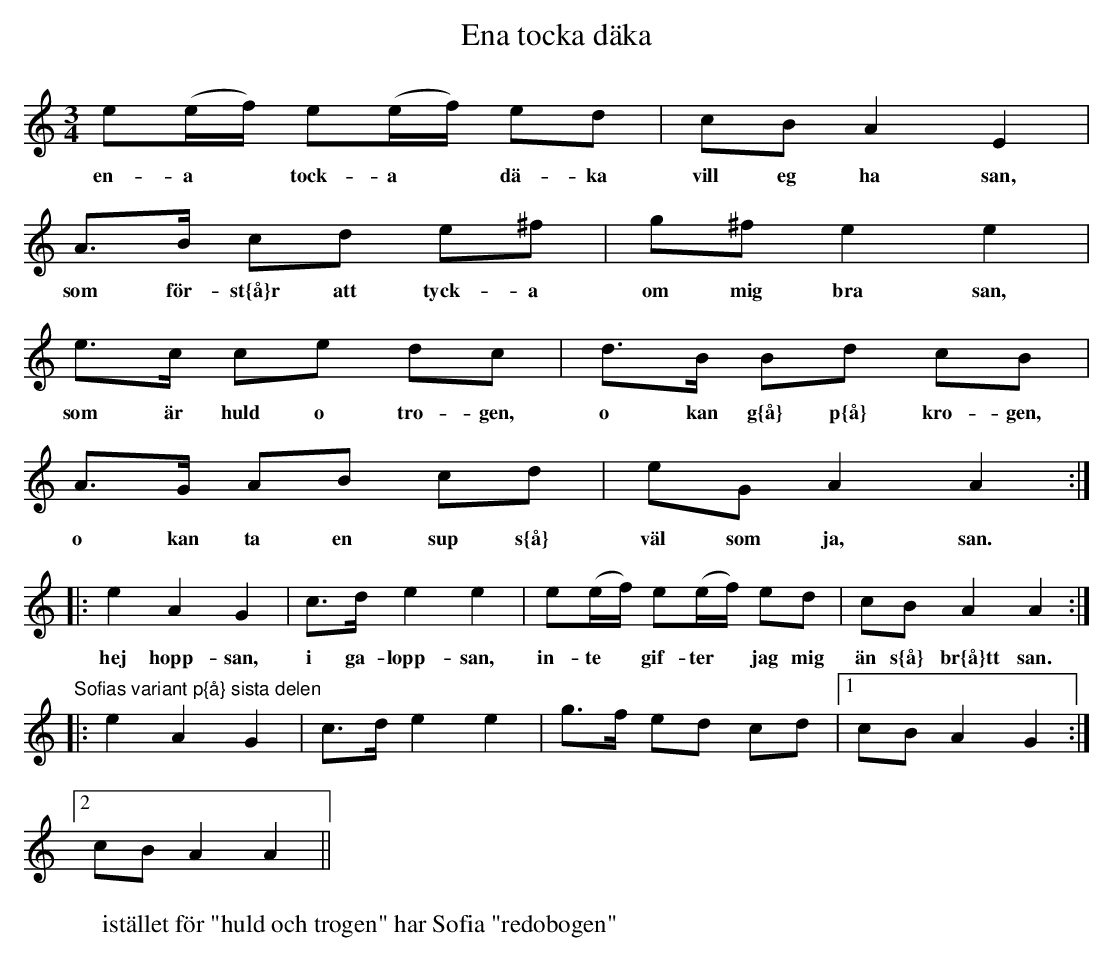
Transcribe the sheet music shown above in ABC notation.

X:1
T:Ena tocka d\"aka
M:3/4
L:1/16
K:Am
e2(ef) e2(ef) e2d2 | c2B2 A4 E4 |
w:en-a* tock-a* d\"a-ka vill eg ha san,
A3B c2d2 e2^f2 | g2^f2 e4 e4 |
w:som f\"or-st{\aa}r att tyck-a om mig bra san,
e3c c2e2 d2c2 | d3B B2d2 c2B2 |
w:som \"ar huld o tro-gen, o kan g{\aa} p{\aa} kro-gen,
A3G A2B2 c2d2 | e2G2 A4 A4 :|
w:o kan ta en sup s{\aa} v\"al som ja, san.
|: e4 A4 G4 | c3d e4 e4 | e2(ef) e2(ef) e2d2 | c2B2 A4 A4 :|
w:hej hopp-san, i ga-lopp-san, in-te* gif-ter* jag mig \"an s{\aa} br{\aa}tt san.
"^Sofias variant p{\aa} sista delen"
|: e4 A4 G4 | c3d e4 e4 | g3f e2d2 c2d2 |[1 c2B2 A4 G4 :|
[2 c2B2 A4 A4 ||
W:ist\"allet f\"or "huld och trogen" har Sofia "redobogen"
W:
W:
W:
W:
W:
W:
